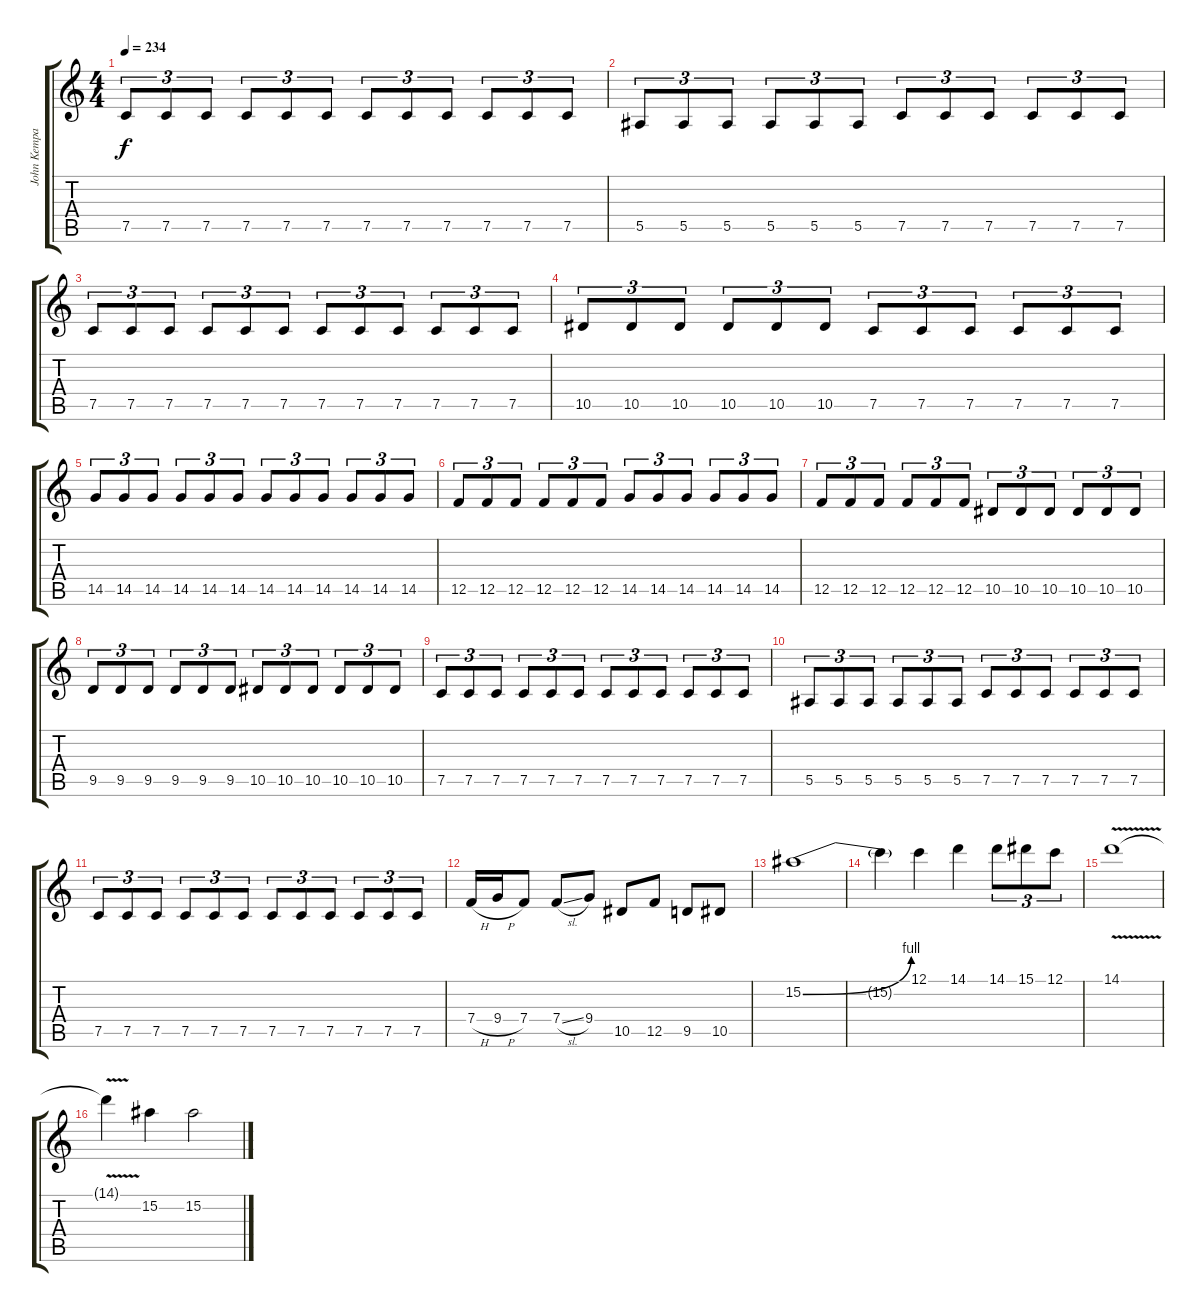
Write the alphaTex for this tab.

\track ("John Kempainen (Lead Guitar)" "John Kempa") {instrument overdrivenguitar}
\staff {score tabs}
\tuning (C4 G3 Eb3 Bb2 F2 C2) {hide}
\ts (4 4)
\tempo 234
\clef g2
\ks c
7.5.8{tu (3 2) dy f} 7.5.8{tu (3 2)} 7.5.8{tu (3 2)} 7.5.8{tu (3 2)} 7.5.8{tu (3 2)} 7.5.8{tu (3 2)} 7.5.8{tu (3 2)} 7.5.8{tu (3 2)} 7.5.8{tu (3 2)} 7.5.8{tu (3 2)} 7.5.8{tu (3 2)} 7.5.8{tu (3 2)} |
5.5.8{tu (3 2)} 5.5.8{tu (3 2)} 5.5.8{tu (3 2)} 5.5.8{tu (3 2)} 5.5.8{tu (3 2)} 5.5.8{tu (3 2)} 7.5.8{tu (3 2)} 7.5.8{tu (3 2)} 7.5.8{tu (3 2)} 7.5.8{tu (3 2)} 7.5.8{tu (3 2)} 7.5.8{tu (3 2)} |
7.5.8{tu (3 2)} 7.5.8{tu (3 2)} 7.5.8{tu (3 2)} 7.5.8{tu (3 2)} 7.5.8{tu (3 2)} 7.5.8{tu (3 2)} 7.5.8{tu (3 2)} 7.5.8{tu (3 2)} 7.5.8{tu (3 2)} 7.5.8{tu (3 2)} 7.5.8{tu (3 2)} 7.5.8{tu (3 2)} |
10.5.8{tu (3 2)} 10.5.8{tu (3 2)} 10.5.8{tu (3 2)} 10.5.8{tu (3 2)} 10.5.8{tu (3 2)} 10.5.8{tu (3 2)} 7.5.8{tu (3 2)} 7.5.8{tu (3 2)} 7.5.8{tu (3 2)} 7.5.8{tu (3 2)} 7.5.8{tu (3 2)} 7.5.8{tu (3 2)} |
14.5.8{tu (3 2)} 14.5.8{tu (3 2)} 14.5.8{tu (3 2)} 14.5.8{tu (3 2)} 14.5.8{tu (3 2)} 14.5.8{tu (3 2)} 14.5.8{tu (3 2)} 14.5.8{tu (3 2)} 14.5.8{tu (3 2)} 14.5.8{tu (3 2)} 14.5.8{tu (3 2)} 14.5.8{tu (3 2)} |
12.5.8{tu (3 2)} 12.5.8{tu (3 2)} 12.5.8{tu (3 2)} 12.5.8{tu (3 2)} 12.5.8{tu (3 2)} 12.5.8{tu (3 2)} 14.5.8{tu (3 2)} 14.5.8{tu (3 2)} 14.5.8{tu (3 2)} 14.5.8{tu (3 2)} 14.5.8{tu (3 2)} 14.5.8{tu (3 2)} |
12.5.8{tu (3 2)} 12.5.8{tu (3 2)} 12.5.8{tu (3 2)} 12.5.8{tu (3 2)} 12.5.8{tu (3 2)} 12.5.8{tu (3 2)} 10.5.8{tu (3 2)} 10.5.8{tu (3 2)} 10.5.8{tu (3 2)} 10.5.8{tu (3 2)} 10.5.8{tu (3 2)} 10.5.8{tu (3 2)} |
9.5.8{tu (3 2)} 9.5.8{tu (3 2)} 9.5.8{tu (3 2)} 9.5.8{tu (3 2)} 9.5.8{tu (3 2)} 9.5.8{tu (3 2)} 10.5.8{tu (3 2)} 10.5.8{tu (3 2)} 10.5.8{tu (3 2)} 10.5.8{tu (3 2)} 10.5.8{tu (3 2)} 10.5.8{tu (3 2)} |
7.5.8{tu (3 2)} 7.5.8{tu (3 2)} 7.5.8{tu (3 2)} 7.5.8{tu (3 2)} 7.5.8{tu (3 2)} 7.5.8{tu (3 2)} 7.5.8{tu (3 2)} 7.5.8{tu (3 2)} 7.5.8{tu (3 2)} 7.5.8{tu (3 2)} 7.5.8{tu (3 2)} 7.5.8{tu (3 2)} |
5.5.8{tu (3 2)} 5.5.8{tu (3 2)} 5.5.8{tu (3 2)} 5.5.8{tu (3 2)} 5.5.8{tu (3 2)} 5.5.8{tu (3 2)} 7.5.8{tu (3 2)} 7.5.8{tu (3 2)} 7.5.8{tu (3 2)} 7.5.8{tu (3 2)} 7.5.8{tu (3 2)} 7.5.8{tu (3 2)} |
7.5.8{tu (3 2)} 7.5.8{tu (3 2)} 7.5.8{tu (3 2)} 7.5.8{tu (3 2)} 7.5.8{tu (3 2)} 7.5.8{tu (3 2)} 7.5.8{tu (3 2)} 7.5.8{tu (3 2)} 7.5.8{tu (3 2)} 7.5.8{tu (3 2)} 7.5.8{tu (3 2)} 7.5.8{tu (3 2)} |
7.4{h}.16 9.4{h}.16 7.4.8 7.4{sl}.8 9.4.8 10.5.8 12.5.8 9.5.8 10.5.8 |
15.2{be (bend 0 0 60 4)}.1{balance 8} |
15.2{t}.4 12.1.4 14.1.4 14.1.8{tu (3 2)} 15.1.8{tu (3 2)} 12.1.8{tu (3 2)} |
14.1{v}.1 |
14.1{t}.4 15.2.4 15.2.2
